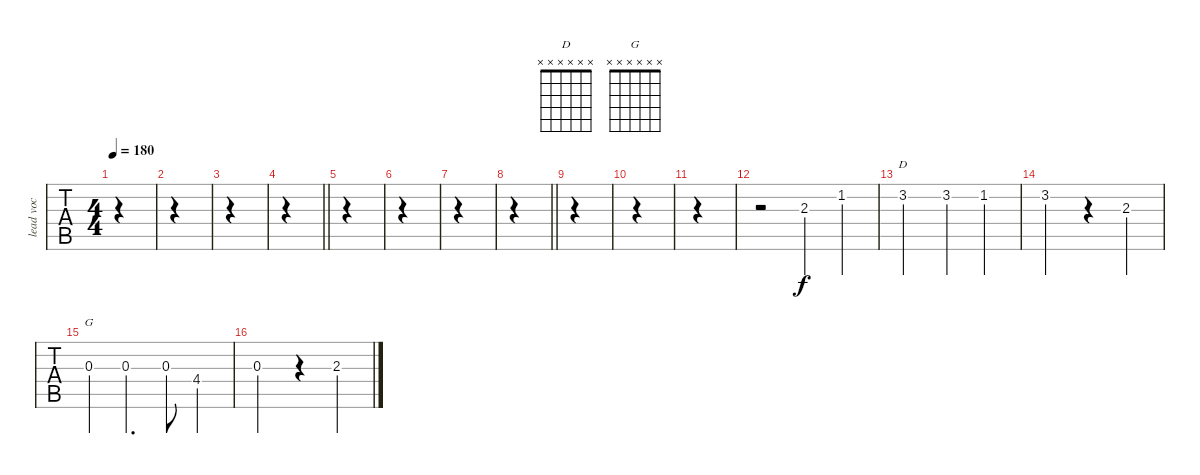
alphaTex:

\track ("lead voc" "lead voc") {instrument cello}
\staff {tabs}
\tuning (E4 B3 G3 D3 A2 E2) {hide}
\chord ("D" x x x x x x)
\chord ("G" x x x x x x)
\ts (4 4)
\tempo 180
\clef g2
\ks c
|
|
|
\barLineRight lightlight
|
|
|
|
\barLineRight lightlight
|
|
|
|
r.2 2.3.4 1.2.4 |
3.2.2{ch "D"} 3.2.4 1.2.4 |
3.2.2 r.4 2.3.4 |
0.3.4{ch "G"} 0.3.4{d} 0.3.8 4.4.4 |
0.3.2 r.4 2.3.4
